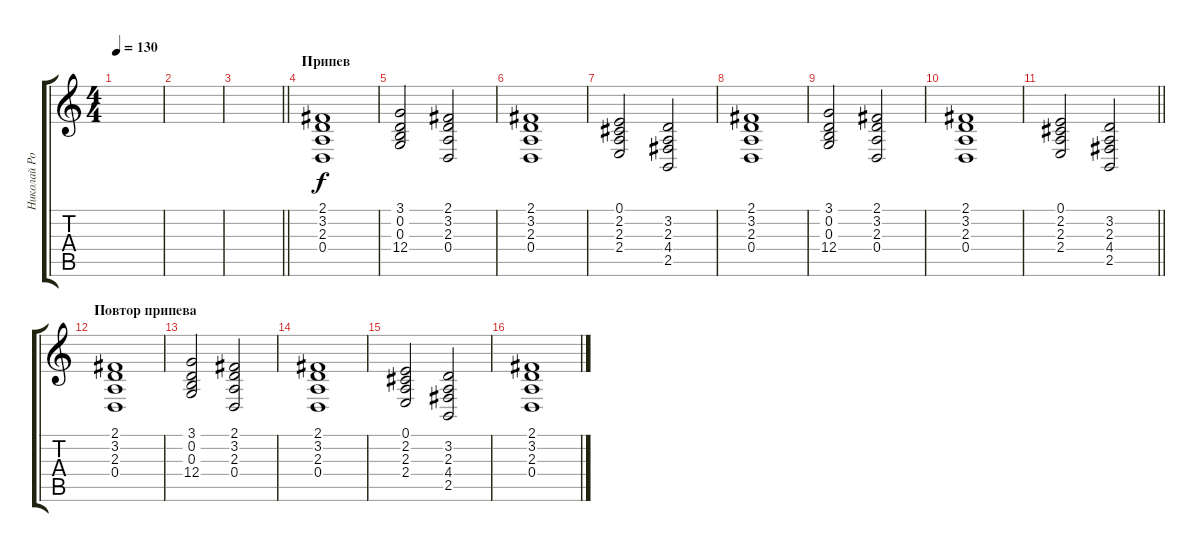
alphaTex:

\track ("Николай Ростовский (клавишные 1)" "Николай Ро") {instrument synthstrings1}
\staff {score tabs}
\tuning (E4 B3 G3 D3 A2 E2) {hide}
\ts (4 4)
\tempo 130
\clef g2
\ks c
|
|
\barLineRight lightlight
|
\section ("" "Припев")
(2.1 3.2 2.3 0.4).1 |
(3.1 0.2 0.3 12.4).2 (2.1 3.2 2.3 0.4).2 |
(2.1 3.2 2.3 0.4).1 |
(0.1 2.2 2.3 2.4).2 (3.2 2.3 4.4 2.5).2 |
(2.1 3.2 2.3 0.4).1 |
(3.1 0.2 0.3 12.4).2 (2.1 3.2 2.3 0.4).2 |
(2.1 3.2 2.3 0.4).1 |
\barLineRight lightlight
(0.1 2.2 2.3 2.4).2 (3.2 2.3 4.4 2.5).2 |
\section ("" "Повтор припева")
(2.1 3.2 2.3 0.4).1 |
(3.1 0.2 0.3 12.4).2 (2.1 3.2 2.3 0.4).2 |
(2.1 3.2 2.3 0.4).1 |
(0.1 2.2 2.3 2.4).2 (3.2 2.3 4.4 2.5).2 |
(2.1 3.2 2.3 0.4).1
